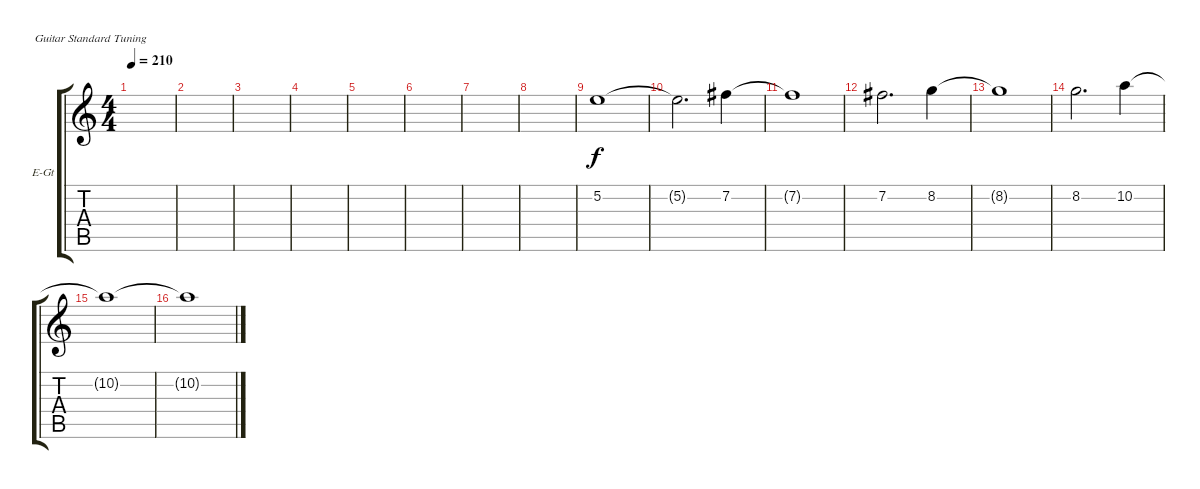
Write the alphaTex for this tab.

\bracketExtendMode groupsimilarinstruments
\firstSystemTrackNameOrientation horizontal
\otherSystemsTrackNameOrientation horizontal
\track ("solo" "E-Gt") {instrument distortionguitar}
\staff {score tabs}
\tuning (E4 B3 G3 D3 A2 E2)
\ts (4 4)
\tempo 210
\clef g2
\ks c
|
|
|
|
|
|
|
|
5.2.1 |
5.2{t}.2{d} 7.2.4 |
7.2{t}.1 |
7.2.2{d} 8.2.4 |
8.2{t}.1 |
8.2.2{d} 10.2.4 |
10.2{t}.1 |
10.2{t}.1
